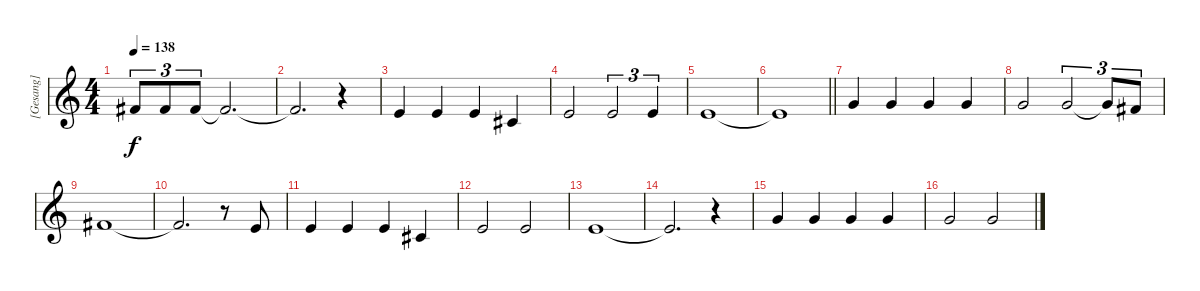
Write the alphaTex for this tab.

\track ("[Gesang]" "[Gesang]") {instrument choiraahs}
\staff {score}
\tuning (E4 B3 G3 D3 A2 E2) {hide}
\ts (4 4)
\tempo 138
\clef g2
\ks c
7.2.8{tu (3 2) dy f} 7.2.8{tu (3 2)} 7.2.8{tu (3 2)} 7.2{t}.2{d} |
7.2{t}.2{d} r.4 |
5.2.4 5.2.4 5.2.4 6.3.4 |
5.2.2 5.2.2{tu (3 2)} 5.2.4{tu (3 2)} |
5.2.1 |
\barLineRight lightlight
5.2{t}.1 |
12.3.4 12.3.4 12.3.4 12.3.4 |
12.3.2 12.3.2{tu (3 2)} 12.3{t}.8{tu (3 2)} 11.3.8{tu (3 2)} |
11.3.1 |
11.3{t}.2{d} r.8 9.3.8 |
9.3.4 9.3.4 9.3.4 6.3.4 |
9.3.2 9.3.2 |
9.3.1 |
9.3{t}.2{d} r.4 |
8.2.4 8.2.4 8.2.4 8.2.4 |
8.2.2 8.2.2
